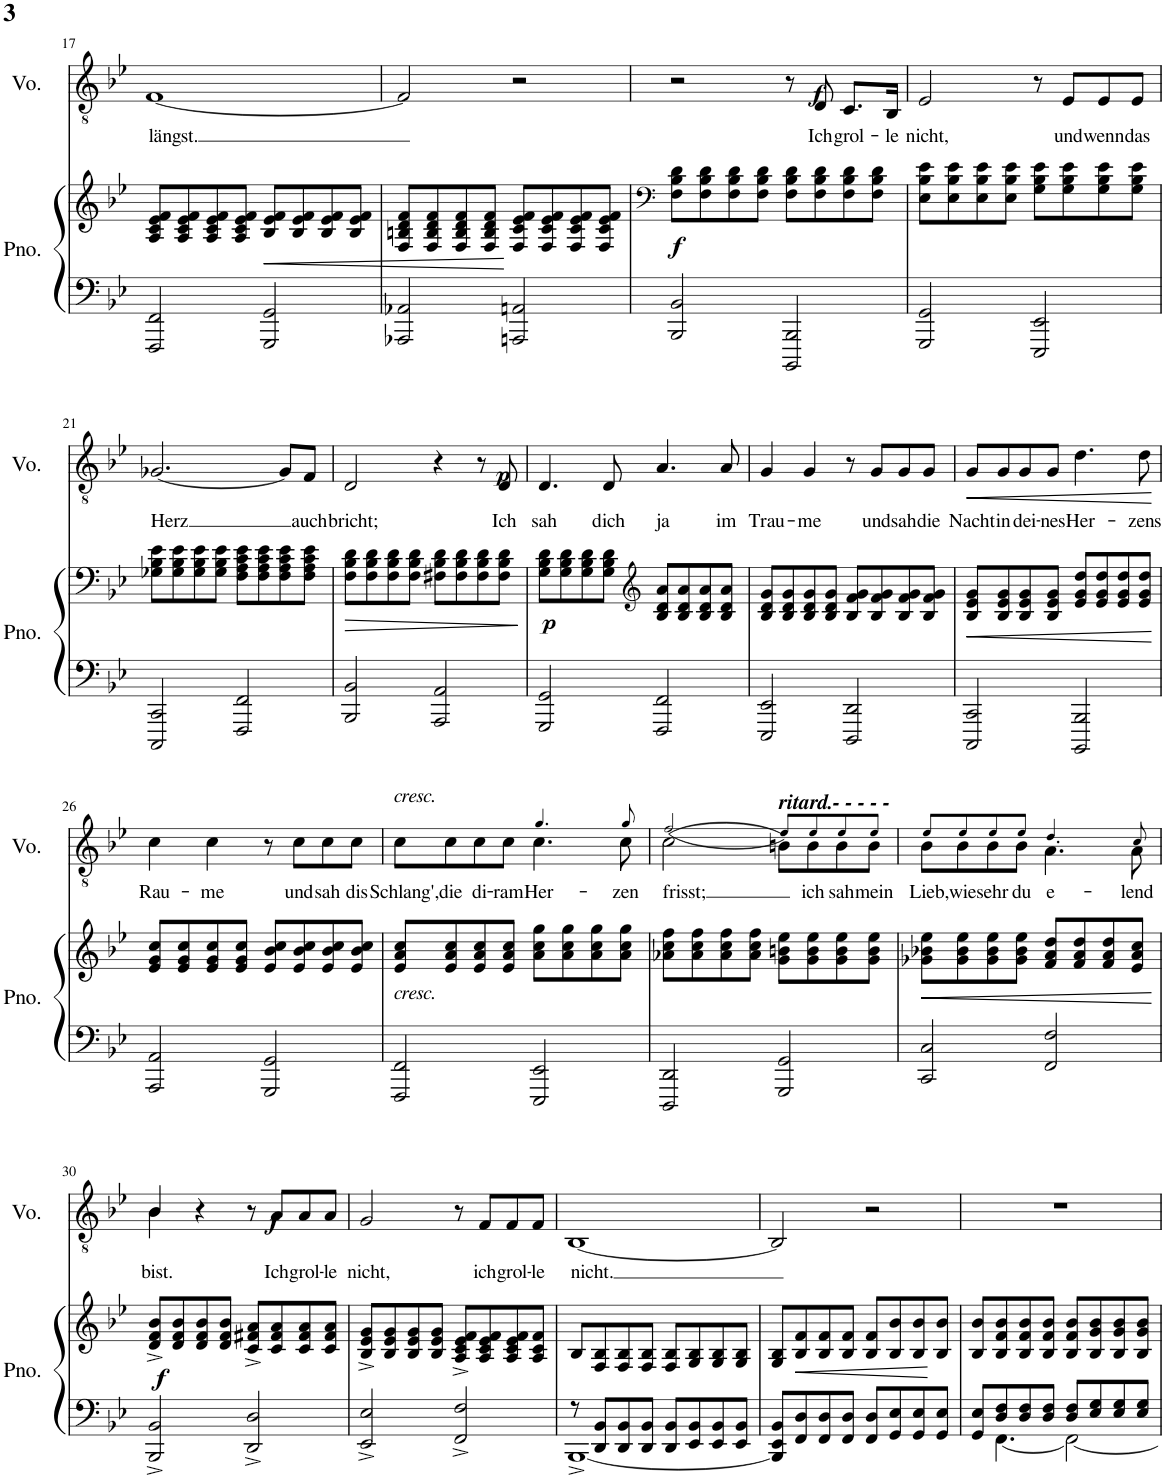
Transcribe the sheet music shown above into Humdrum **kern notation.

**kern	**kern	**dynam	**kern	**text	**dynam
*part2	*part2	*part2	*part1	*part1	*part1
*staff3	*staff2	*staff2/3	*staff1	*staff1	*staff1
*I"Piano	*	*	*I"Voice	*	*
*I'Pno.	*	*	*I'Vo.	*	*
!!LO:PB:g=z
*clefF4	*clefG2	*	*clefGv2	*	*
*k[b-e-]	*k[b-e-]	*	*k[b-e-]	*	*
*M4/4	*M4/4	*	*M4/4	*	*
*met(c)	*met(c)	*	*met(c)	*	*
=17	=17	=17	=17	=17	=17
!	!	!	!	!LO:LY:b	!
2FFF/ 2FF/	8A/ 8c/ 8e-/ 8f/L	.	[1F	längst.	.
.	8A/ 8c/ 8e-/ 8f/	.	.	.	.
.	8A/ 8c/ 8e-/ 8f/	.	.	.	.
.	8A/ 8c/ 8e-/ 8f/J	.	.	.	.
!	!	!LO:HP:b	!	!	!
2GGG/ 2GG/	8B-/ 8e-/ 8f/L	<	.	.	.
.	8B-/ 8e-/ 8f/	.	.	.	.
.	8B-/ 8e-/ 8f/	.	.	.	.
.	8B-/ 8e-/ 8f/J	.	.	.	.
=18	=18	=18	=18	=18	=18
2AAA-X/ 2AA-X/	8F/ 8Bn/ 8d/ 8f/L	.	2F/]	.	.
.	8F/ 8B/ 8d/ 8f/	.	.	.	.
.	8F/ 8B/ 8d/ 8f/	.	.	.	.
.	8F/ 8B/ 8d/ 8f/J	.	.	.	.
2AAAn/ 2AAn/	8F/ 8c/ 8e-/ 8f/L	[	2r	.	.
.	8F/ 8c/ 8e-/ 8f/	.	.	.	.
.	8F/ 8c/ 8e-/ 8f/	.	.	.	.
.	8F/ 8c/ 8e-/ 8f/J	.	.	.	.
=19	=19	=19	=19	=19	=19
*	*clefF4	*	*	*	*
!	!	!LO:DY:b	!	!	!
2BBB-/ 2BB-/	8F\ 8B-\ 8d\L	f	2r	.	.
.	8F\ 8B-\ 8d\	.	.	.	.
.	8F\ 8B-\ 8d\	.	.	.	.
.	8F\ 8B-\ 8d\J	.	.	.	.
2BBBB-/ 2BBB-/	8F\ 8B-\ 8d\L	.	8r	.	.
!	!	!	!	!LO:LY:b	!LO:DY:b
.	8F\ 8B-\ 8d\	.	8D/	Ich	f
!	!	!	!	!LO:LY:b	!
.	8F\ 8B-\ 8d\	.	8.C/L	grol-	.
.	8F\ 8B-\ 8d\J	.	.	.	.
!	!	!	!	!LO:LY:b	!
.	.	.	16BB-/Jk	-le	.
=20	=20	=20	=20	=20	=20
!	!	!	!	!LO:LY:b	!
2GGG/ 2GG/	8E-\ 8B-\ 8e-\L	.	2E-/	nicht,	.
.	8E-\ 8B-\ 8e-\	.	.	.	.
.	8E-\ 8B-\ 8e-\	.	.	.	.
.	8E-\ 8B-\ 8e-\J	.	.	.	.
2EEE-/ 2EE-/	8G\ 8B-\ 8e-\L	.	8r	.	.
!	!	!	!	!LO:LY:b	!
.	8G\ 8B-\ 8e-\	.	8E-/L	und	.
!	!	!	!	!LO:LY:b	!
.	8G\ 8B-\ 8e-\	.	8E-/	wenn	.
!	!	!	!	!LO:LY:b	!
.	8G\ 8B-\ 8e-\J	.	8E-/J	das	.
!!LO:LB:g=z
=21	=21	=21	=21	=21	=21
!	!	!	!	!LO:LY:b	!
2CCC/ 2CC/	8G-X\ 8B-\ 8e-\L	.	[2.G-X/	Herz	.
.	8G-\ 8B-\ 8e-\	.	.	.	.
.	8G-\ 8B-\ 8e-\	.	.	.	.
.	8G-\ 8B-\ 8e-\J	.	.	.	.
2FFF/ 2FF/	8F\ 8A\ 8c\ 8e-\L	.	.	.	.
.	8F\ 8A\ 8c\ 8e-\	.	.	.	.
.	8F\ 8A\ 8c\ 8e-\	.	8G-/L]	.	.
!	!	!	!	!LO:LY:b	!
.	8F\ 8A\ 8c\ 8e-\J	.	8F/J	auch	.
=22	=22	=22	=22	=22	=22
!	!	!LO:HP:b	!	!LO:LY:b	!
2BBB-/ 2BB-/	8F\ 8B-\ 8d\L	>	2D/	bricht;	.
.	8F\ 8B-\ 8d\	.	.	.	.
.	8F\ 8B-\ 8d\	.	.	.	.
.	8F\ 8B-\ 8d\J	.	.	.	.
2AAA/ 2AA/	8F#X\ 8B-\ 8d\L	.	4r	.	.
.	8F#\ 8B-\ 8d\	.	.	.	.
.	8F#\ 8B-\ 8d\	.	8r	.	.
!	!	!	!	!LO:LY:b	!LO:DY:b
.	8F#\ 8B-\ 8d\J	.	8D/	Ich	p
.	.	]	.	.	.
=23	=23	=23	=23	=23	=23
!	!	!LO:DY:b	!	!LO:LY:b	!
2GGG/ 2GG/	8G\ 8B-\ 8d\L	p	4.D/	sah	.
.	8G\ 8B-\ 8d\	.	.	.	.
.	8G\ 8B-\ 8d\	.	.	.	.
!	!	!	!	!LO:LY:b	!
.	8G\ 8B-\ 8d\J	.	8D/	dich	.
*	*clefG2	*	*	*	*
!	!	!	!	!LO:LY:b	!
2FFF/ 2FF/	8B-/ 8d/ 8a/L	.	4.A/	ja	.
.	8B-/ 8d/ 8a/	.	.	.	.
.	8B-/ 8d/ 8a/	.	.	.	.
!	!	!	!	!LO:LY:b	!
.	8B-/ 8d/ 8a/J	.	8A/	im	.
=24	=24	=24	=24	=24	=24
!	!	!	!	!LO:LY:b	!
2EEE-/ 2EE-/	8B-/ 8d/ 8g/L	.	4G/	Trau-	.
.	8B-/ 8d/ 8g/	.	.	.	.
!	!	!	!	!LO:LY:b	!
.	8B-/ 8d/ 8g/	.	4G/	-me	.
.	8B-/ 8d/ 8g/J	.	.	.	.
2DDD/ 2DD/	8B-/ 8f/ 8g/L	.	8r	.	.
!	!	!	!	!LO:LY:b	!
.	8B-/ 8f/ 8g/	.	8G/L	und	.
!	!	!	!	!LO:LY:b	!
.	8B-/ 8f/ 8g/	.	8G/	sah	.
!	!	!	!	!LO:LY:b	!
.	8B-/ 8f/ 8g/J	.	8G/J	die	.
=25	=25	=25	=25	=25	=25
!	!	!LO:HP:b	!	!LO:LY:b	!LO:HP:b
2CCC/ 2CC/	8B-/ 8e-/ 8g/L	<	8G/L	Nacht	<
!	!	!	!	!LO:LY:b	!
.	8B-/ 8e-/ 8g/	.	8G/	in	.
!	!	!	!	!LO:LY:b	!
.	8B-/ 8e-/ 8g/	.	8G/	dei-	.
!	!	!	!	!LO:LY:b	!
.	8B-/ 8e-/ 8g/J	.	8G/J	-nes	.
!	!	!	!	!LO:LY:b	!
2BBBB-/ 2BBB-/	8e-/ 8g/ 8dd/L	.	4.d\	Her-	.
.	8e-/ 8g/ 8dd/	.	.	.	.
.	8e-/ 8g/ 8dd/	.	.	.	.
!	!	!	!	!LO:LY:b	!
.	8e-/ 8g/ 8dd/J	.	8d\	-zens	.
.	.	[	.	.	[
!!LO:LB:g=z
=26	=26	=26	=26	=26	=26
!	!	!	!	!LO:LY:b	!
2AAA/ 2AA/	8e-/ 8g/ 8cc/L	.	4c\	Rau-	.
.	8e-/ 8g/ 8cc/	.	.	.	.
!	!	!	!	!LO:LY:b	!
.	8e-/ 8g/ 8cc/	.	4c\	-me	.
.	8e-/ 8g/ 8cc/J	.	.	.	.
2GGG/ 2GG/	8e-/ 8b-/ 8cc/L	.	8r	.	.
!	!	!	!	!LO:LY:b	!
.	8e-/ 8b-/ 8cc/	.	8c\L	und	.
!	!	!	!	!LO:LY:b	!
.	8e-/ 8b-/ 8cc/	.	8c\	sah	.
!	!	!	!	!LO:LY:b	!
.	8e-/ 8b-/ 8cc/J	.	8c\J	dis	.
=27	=27	=27	=27	=27	=27
!	!	!	!LO:TX:a:i:t=cresc.	!	!
!LO:TX:a:i:t=cresc.	!	!	!	!	!
!	!	!	!	!LO:LY:b	!
*	*	*	*^	*	*
2FFF/ 2FF/	8e-/ 8a/ 8cc/L	.	8c\L	2ryy	Schlang',	.
!	!	!	!	!	!LO:LY:b	!
.	8e-/ 8a/ 8cc/	.	8c\	.	die	.
!	!	!	!	!	!LO:LY:b	!
.	8e-/ 8a/ 8cc/	.	8c\	.	di-	.
!	!	!	!	!	!LO:LY:b	!
.	8e-/ 8a/ 8cc/J	.	8c\J	.	-ram	.
!	!	!	!	!	!LO:LY:b	!
2EEE-/ 2EE-/	8a\ 8cc\ 8gg\L	.	4.c\	4.g!/	Her-	.
.	8a\ 8cc\ 8gg\	.	.	.	.	.
.	8a\ 8cc\ 8gg\	.	.	.	.	.
!	!	!	!	!	!LO:LY:b	!
.	8a\ 8cc\ 8gg\J	.	8c\	8g!/	-zen	.
=28	=28	=28	=28	=28	=28	=28
!	!	!	!	!	!LO:LY:b	!
2DDD/ 2DD/	8a-X\ 8cc\ 8ff\L	.	(2c\	(2f!/	frisst;	.
.	8a-\ 8cc\ 8ff\	.	.	.	.	.
.	8a-\ 8cc\ 8ff\	.	.	.	.	.
.	8a-\ 8cc\ 8ff\J	.	.	.	.	.
!	!	!	!LO:TX:a:Bi:t=ritard.- - - - -	!	!	!
2GGG/ 2GG/	8g\ 8bn\ 8ee-\L	.	8Bn\L)	8e-!/L)	.	.
!	!	!	!	!	!LO:LY:b	!
.	8g\ 8b\ 8ee-\	.	8B\	8e-!/	ich	.
!	!	!	!	!	!LO:LY:b	!
.	8g\ 8b\ 8ee-\	.	8B\	8e-!/	sah	.
!	!	!	!	!	!LO:LY:b	!
.	8g\ 8b\ 8ee-\J	.	8B\J	8e-!/J	mein	.
=29	=29	=29	=29	=29	=29	=29
!	!	!LO:HP:b	!	!	!LO:LY:b	!
2CC/ 2C/	8g-X\ 8b-X\ 8ee-\L	<	8B-\L	8e-!/L	Lieb,	.
!	!	!	!	!	!LO:LY:b	!
.	8g-\ 8b-\ 8ee-\	.	8B-\	8e-!/	wie	.
!	!	!	!	!	!LO:LY:b	!
.	8g-\ 8b-\ 8ee-\	.	8B-\	8e-!/	sehr	.
!	!	!	!	!	!LO:LY:b	!
.	8g-\ 8b-\ 8ee-\J	.	8B-\J	8e-!/J	du	.
!	!	!	!	!	!LO:LY:b	!
2FF/ 2F/	8f/ 8a/ 8dd/L	.	4.A\	4.d!/	e-	.
.	8f/ 8a/ 8dd/	.	.	.	.	.
.	8f/ 8a/ 8dd/	.	.	.	.	.
!	!	!	!	!	!LO:LY:b	!
.	8e-/ 8a/ 8cc/J	.	8A\	8c!/	-lend	.
*	*	*	*v	*v	*	*
.	.	[	.	.	.
!!LO:LB:g=z
=30	=30	=30	=30	=30	=30
!	!	!LO:DY:b	!	!LO:LY:b	!
*	*	*	*^	*	*
2BBB-/^ 2BB-/^	8d/^ 8f/^ 8b-/^L	f	4B-/	4B-\	bist.	.
.	8d/ 8f/ 8b-/	.	.	.	.	.
.	8d/ 8f/ 8b-/	.	4r	4ryy	.	.
.	8d/ 8f/ 8b-/J	.	.	.	.	.
2DD/^ 2D/^	8c/^ 8f#X/^ 8a/^L	.	8r	2ryy	.	.
!	!	!	!	!	!LO:LY:b	!LO:DY:b
.	8c/ 8f#/ 8a/	.	8A/L	.	Ich	f
!	!	!	!	!	!LO:LY:b	!
.	8c/ 8f#/ 8a/	.	8A/	.	grol-	.
!	!	!	!	!	!LO:LY:b	!
.	8c/ 8f#/ 8a/J	.	8A/J	.	-le	.
*	*	*	*v	*v	*	*
=31	=31	=31	=31	=31	=31
!	!	!	!	!LO:LY:b	!
2EE-/^ 2E-/^	8B-/^ 8e-/^ 8g/^L	.	2G/	nicht,	.
.	8B-/ 8e-/ 8g/	.	.	.	.
.	8B-/ 8e-/ 8g/	.	.	.	.
.	8B-/ 8e-/ 8g/J	.	.	.	.
2FF/^ 2F/^	8A/^ 8c/^ 8e-/^ 8f/^L	.	8r	.	.
!	!	!	!	!LO:LY:b	!
.	8A/ 8c/ 8e-/ 8f/	.	8F/L	ich	.
!	!	!	!	!LO:LY:b	!
.	8A/ 8c/ 8e-/ 8f/	.	8F/	grol-	.
!	!	!	!	!LO:LY:b	!
.	8A/ 8c/ 8f/J	.	8F/J	-le	.
=32	=32	=32	=32	=32	=32
*^	*	*	*	*	*
!	!	!	!	!	!LO:LY:b	!
8r	[1BBB-^	8B-/L	.	[1BB-	nicht.	.
8DD/ 8BB-/L	.	8F/ 8B-/	.	.	.	.
8DD/ 8BB-/	.	8F/ 8B-/	.	.	.	.
8DD/ 8BB-/J	.	8F/ 8B-/J	.	.	.	.
8DD/ 8BB-/L	.	8F/ 8B-/L	.	.	.	.
8EE-/ 8BB-/	.	8G/ 8B-/	.	.	.	.
8EE-/ 8BB-/	.	8G/ 8B-/	.	.	.	.
8EE-/ 8BB-/J	.	8G/ 8B-/J	.	.	.	.
*v	*v	*	*	*	*	*
=33	=33	=33	=33	=33	=33
8BBB-/] 8EE-/ 8BB-/L	8G/ 8B-/L	.	2BB-/]	.	.
!	!	!LO:HP:b	!	!	!
8FF/ 8D/	8B-/ 8f/	<	.	.	.
8FF/ 8D/	8B-/ 8f/	.	.	.	.
8FF/ 8D/J	8B-/ 8f/J	.	.	.	.
8FF/ 8D/L	8B-/ 8f/L	.	2r	.	.
8GG/ 8E-/	8B-/ 8b-/	.	.	.	.
8GG/ 8E-/	8B-/ 8b-/	.	.	.	.
8GG/ 8E-/J	8B-/ 8b-/J	[	.	.	.
=34	=34	=34	=34	=34	=34
*^	*	*	*	*	*
8GG/ 8E-/L	8ryy	8B-/ 8b-/L	.	1r	.	.
8D/ 8F/	[4.FF\	8B-/ 8f/ 8b-/	.	.	.	.
8D/ 8F/	.	8B-/ 8f/ 8b-/	.	.	.	.
8D/ 8F/J	.	8B-/ 8f/ 8b-/J	.	.	.	.
8D/ 8F/L	2FF\_	8B-/ 8f/ 8b-/L	.	.	.	.
8E-/ 8G/	.	8B-/ 8g/ 8b-/	.	.	.	.
8E-/ 8G/	.	8B-/ 8g/ 8b-/	.	.	.	.
8E-/ 8G/J	.	8B-/ 8g/ 8b-/J	.	.	.	.
*v	*v	*	*	*	*	*
=	=	=	=	=	=
*-	*-	*-	*-	*-	*-
